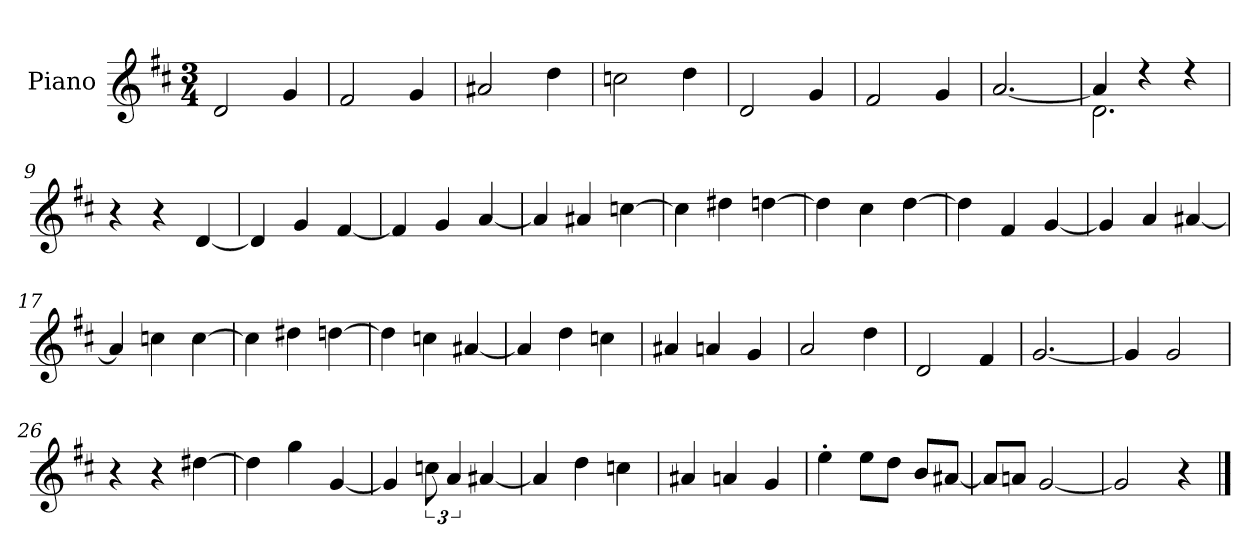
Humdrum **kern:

**kern
*part1
*staff1
*I"Piano
*I'P-no
*clefG2
*k[f#c#]
*M3/4
*MM171
=1
2d/
4g/
=2
2f#/
4g/
=3
2a#X/
4dd\
=4
2ccn\
4dd\
=5
2d/
4g/
=6
2f#/
4g/
=7
[2.a/
=8
*^
4a/]	2.d\
4r	.
4r	.
*v	*v
=9
4r
4r
[4d/
=10
4d/]
4g/
[4f#/
=11
4f#/]
4g/
[4a/
!!LO:LB:g=z
=12
4a/]
4a#X/
[4ccn\
=13
4cc\]
4dd#X\
[4ddn\
=14
4dd\]
4cc#\
[4dd\
=15
4dd\]
4f#/
[4g/
=16
4g/]
4a/
[4a#X/
=17
4a#/]
4ccn\
[4cc\
=18
4cc\]
4dd#X\
[4ddn\
=19
4dd\]
4ccn\
[4a#X/
=20
4a#/]
4dd\
4ccn\
!!LO:LB:g=z
=21
4a#X/
4an/
4g/
=22
2a/
4dd\
=23
2d/
4f#/
=24
[2.g/
=25
4g/]
2g/
=26
4r
4r
[4dd#X\
=27
4dd#\]
4gg\
[4g/
=28
4g/]
12ccn\
6a/
[4a#X/
=29
4a#/]
4dd\
4ccn\
=30
4a#X/
4an/
4g/
!!LO:LB:g=z
=31
4ee'\
8ee\L
8dd\J
8b/L
[8a#X/J
=32
8a#/L]
8an/J
[2g/
=33
2g/]
4r
==
*-
